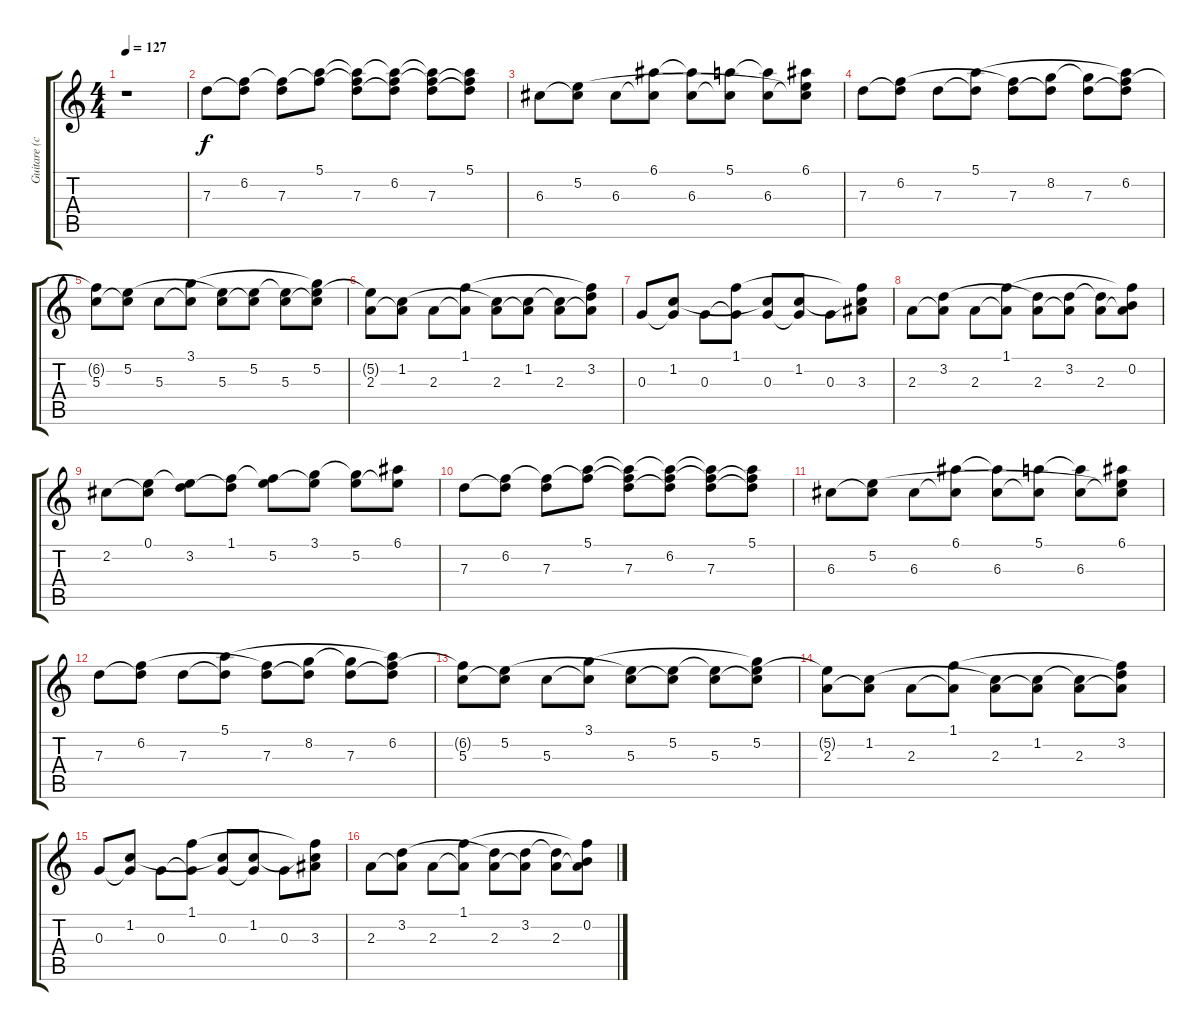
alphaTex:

\track ("Guitare (clean)" "Guitare (c") {instrument acousticguitarsteel}
\staff {score tabs}
\tuning (E4 B3 G3 D3 A2 E2) {hide}
\ts (4 4)
\tempo 127
\clef g2
\ks c
r.1{dy f} |
7.3.8 (6.2 7.3{t}).8 (6.2{t} 7.3).8 (5.1 6.2{t}).8 (5.1{t} 6.2{t} 7.3).8 (5.1{t} 6.2 7.3{t}).8 (5.1{t} 6.2{t} 7.3).8 (5.1 6.2{t} 7.3{t}).8 |
6.3.8 (5.2 6.3{t}).8 6.3.8 (6.1 6.3{t}).8 (6.1{t} 6.3).8 (5.1 6.3{t}).8 (5.1{t} 6.3).8 (6.1 5.2{t} 6.3{t}).8 |
7.3.8 (6.2 7.3{t}).8 7.3.8 (5.1 7.3{t}).8 (6.2{t} 7.3).8 (8.2 7.3{t}).8 (8.2{t} 7.3).8 (5.1{t} 6.2 7.3{t}).8 |
(6.2{t} 5.3).8 (5.2 5.3{t}).8 5.3.8 (3.1 5.3{t}).8 (5.2{t} 5.3).8 (5.2 5.3{t}).8 (5.2{t} 5.3).8 (3.1{t} 5.2 5.3{t}).8 |
(5.2{t} 2.3).8 (1.2 2.3{t}).8 2.3.8 (1.1 2.3{t}).8 (1.2{t} 2.3).8 (1.2 2.3{t}).8 (1.2{t} 2.3).8 (1.1{t} 3.2 2.3{t}).8 |
0.3.8 (1.2 0.3{t}).8 0.3.8 (1.1 0.3{t}).8 (1.2{t} 0.3).8 (1.2 0.3{t}).8 0.3.8 (1.1{t} 1.2{t} 3.3).8 |
2.3.8 (3.2 2.3{t}).8 2.3.8 (1.1 2.3{t}).8 (3.2{t} 2.3).8 (3.2 2.3{t}).8 (3.2{t} 2.3).8 (1.1{t} 0.2 2.3{t}).8 |
2.2.8 (0.1 2.2{t}).8 (0.1{t} 3.2).8 (1.1 3.2{t}).8 (1.1{t} 5.2).8 (3.1 5.2{t}).8 (3.1{t} 5.2).8 (6.1 5.2{t}).8 |
7.3.8 (6.2 7.3{t}).8 (6.2{t} 7.3).8 (5.1 6.2{t}).8 (5.1{t} 6.2{t} 7.3).8 (5.1{t} 6.2 7.3{t}).8 (5.1{t} 6.2{t} 7.3).8 (5.1 6.2{t} 7.3{t}).8 |
6.3.8 (5.2 6.3{t}).8 6.3.8 (6.1 6.3{t}).8 (6.1{t} 6.3).8 (5.1 6.3{t}).8 (5.1{t} 6.3).8 (6.1 5.2{t} 6.3{t}).8 |
7.3.8 (6.2 7.3{t}).8 7.3.8 (5.1 7.3{t}).8 (6.2{t} 7.3).8 (8.2 7.3{t}).8 (8.2{t} 7.3).8 (5.1{t} 6.2 7.3{t}).8 |
(6.2{t} 5.3).8 (5.2 5.3{t}).8 5.3.8 (3.1 5.3{t}).8 (5.2{t} 5.3).8 (5.2 5.3{t}).8 (5.2{t} 5.3).8 (3.1{t} 5.2 5.3{t}).8 |
(5.2{t} 2.3).8 (1.2 2.3{t}).8 2.3.8 (1.1 2.3{t}).8 (1.2{t} 2.3).8 (1.2 2.3{t}).8 (1.2{t} 2.3).8 (1.1{t} 3.2 2.3{t}).8 |
0.3.8 (1.2 0.3{t}).8 0.3.8 (1.1 0.3{t}).8 (1.2{t} 0.3).8 (1.2 0.3{t}).8 0.3.8 (1.1{t} 1.2{t} 3.3).8 |
2.3.8 (3.2 2.3{t}).8 2.3.8 (1.1 2.3{t}).8 (3.2{t} 2.3).8 (3.2 2.3{t}).8 (3.2{t} 2.3).8 (1.1{t} 0.2 2.3{t}).8
